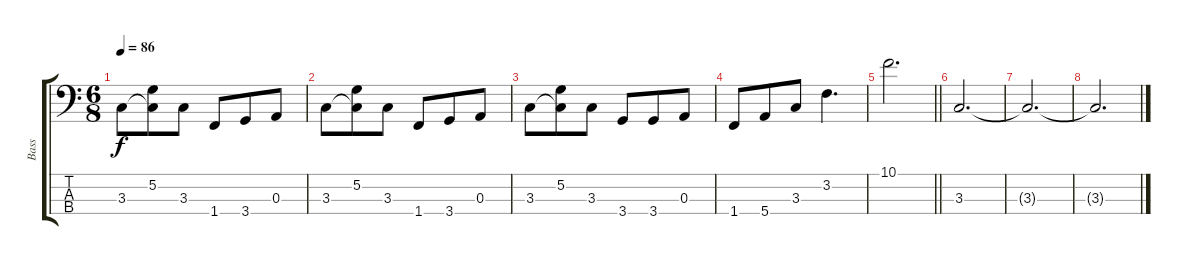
\track ("Bass" "Bass") {instrument electricbassfinger}
\staff {score tabs}
\tuning (G2 D2 A1 E1) {hide}
\ts (6 8)
\tempo 86
\clef f4
\ks c
3.3.8{dy f} (5.2 3.3{t}).8 3.3.8 1.4.8 3.4.8 0.3.8 |
3.3.8 (5.2 3.3{t}).8 3.3.8 1.4.8 3.4.8 0.3.8 |
3.3.8 (5.2 3.3{t}).8 3.3.8 3.4.8 3.4.8 0.3.8 |
1.4.8 5.4.8 3.3.8 3.2.4{d} |
\barLineRight lightlight
10.1.2{d} |
3.3.2{d} |
3.3{t}.2{d} |
3.3{t}.2{d}
